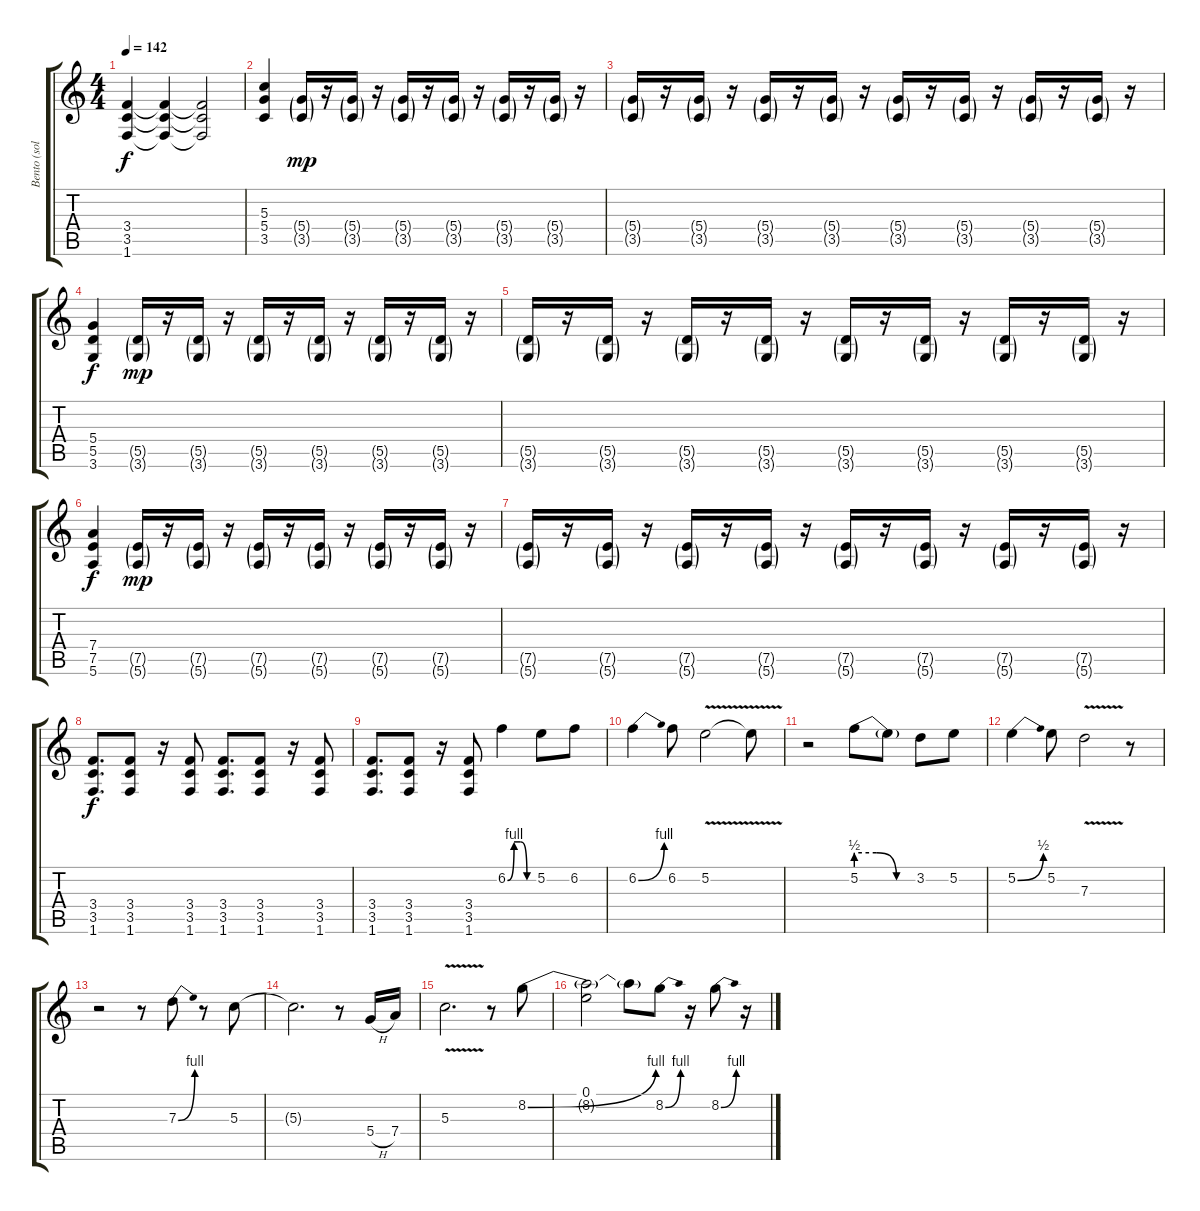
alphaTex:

\track ("Bento (solos)" "Bento (sol") {instrument overdrivenguitar}
\staff {score tabs}
\tuning (E4 B3 G3 D3 A2 E2) {hide}
\ts (4 4)
\tempo 142
\clef g2
\ks c
(3.4 3.5 1.6).4{dy f} (3.4{t} 3.5{t} 1.6{t}).4 (3.4{t} 3.5{t} 1.6{t}).2 |
(5.3 5.4 3.5).4 (5.4{g} 3.5{g}).16{dy mp} r.16 (5.4{g} 3.5{g}).16 r.16 (5.4{g} 3.5{g}).16 r.16 (5.4{g} 3.5{g}).16 r.16 (5.4{g} 3.5{g}).16 r.16 (5.4{g} 3.5{g}).16 r.16 |
(5.4{g} 3.5{g}).16 r.16 (5.4{g} 3.5{g}).16 r.16 (5.4{g} 3.5{g}).16 r.16 (5.4{g} 3.5{g}).16 r.16 (5.4{g} 3.5{g}).16 r.16 (5.4{g} 3.5{g}).16 r.16 (5.4{g} 3.5{g}).16 r.16 (5.4{g} 3.5{g}).16 r.16 |
(5.4 5.5 3.6).4{dy f} (5.5{g} 3.6{g}).16{dy mp} r.16 (5.5{g} 3.6{g}).16 r.16 (5.5{g} 3.6{g}).16 r.16 (5.5{g} 3.6{g}).16 r.16 (5.5{g} 3.6{g}).16 r.16 (5.5{g} 3.6{g}).16 r.16 |
(5.5{g} 3.6{g}).16 r.16 (5.5{g} 3.6{g}).16 r.16 (5.5{g} 3.6{g}).16 r.16 (5.5{g} 3.6{g}).16 r.16 (5.5{g} 3.6{g}).16 r.16 (5.5{g} 3.6{g}).16 r.16 (5.5{g} 3.6{g}).16 r.16 (5.5{g} 3.6{g}).16 r.16 |
(7.4 7.5 5.6).4{dy f} (7.5{g} 5.6{g}).16{dy mp} r.16 (7.5{g} 5.6{g}).16 r.16 (7.5{g} 5.6{g}).16 r.16 (7.5{g} 5.6{g}).16 r.16 (7.5{g} 5.6{g}).16 r.16 (7.5{g} 5.6{g}).16 r.16 |
(7.5{g} 5.6{g}).16 r.16 (7.5{g} 5.6{g}).16 r.16 (7.5{g} 5.6{g}).16 r.16 (7.5{g} 5.6{g}).16 r.16 (7.5{g} 5.6{g}).16 r.16 (7.5{g} 5.6{g}).16 r.16 (7.5{g} 5.6{g}).16 r.16 (7.5{g} 5.6{g}).16 r.16 |
(3.4 3.5 1.6).8{d dy f} (3.4 3.5 1.6).8 r.16 (3.4 3.5 1.6).8 (3.4 3.5 1.6).8{d} (3.4 3.5 1.6).8 r.16 (3.4 3.5 1.6).8 |
(3.4 3.5 1.6).8{d} (3.4 3.5 1.6).8 r.16 (3.4 3.5 1.6).8 6.2{be (custom 0 0 15 4 30 4 45 0 60 0)}.4 5.2.8 6.2.8 |
6.2{be (bend 0 0 60 4)}.4 6.2.8 5.2{v}.2 5.2{t}.8 |
r.2 5.2{be (custom 0 2 20 2 40 0 60 0)}.8 5.2{t}.8 3.2.8 5.2.8 |
5.2{be (bend 0 0 60 2)}.4 5.2.8 7.3{v}.2 r.8 |
r.2 r.8 7.3{be (bend 0 0 60 4)}.8 r.8 5.3.8 |
5.3{t}.2{d} r.8 5.4{h}.16 7.4.16 |
5.3{v}.2{d} r.8 8.2{be (bend 0 0 60 4)}.8 |
(0.1 8.2{t}).2 8.2{t}.8 8.2{be (bend 0 0 60 4)}.8 r.16 8.2{be (bend 0 0 60 4)}.8 r.16
